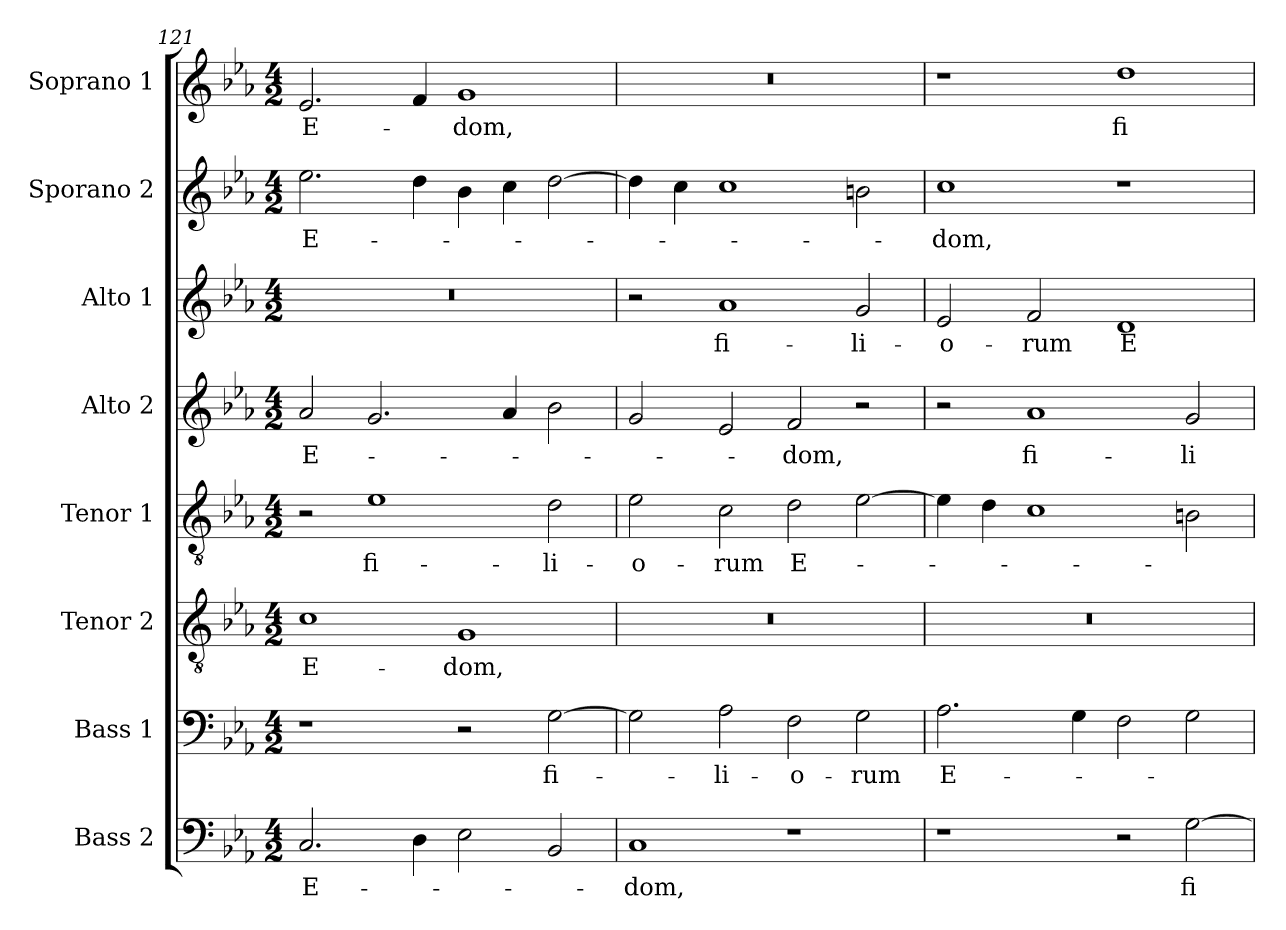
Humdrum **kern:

**kern	**text	**kern	**text	**kern	**text	**kern	**text	**kern	**text	**kern	**text	**kern	**text	**kern	**text
*part8	*part8	*part7	*part7	*part6	*part6	*part5	*part5	*part4	*part4	*part3	*part3	*part2	*part2	*part1	*part1
*staff8	*staff8	*staff7	*staff7	*staff6	*staff6	*staff5	*staff5	*staff4	*staff4	*staff3	*staff3	*staff2	*staff2	*staff1	*staff1
*I"Bass 2	*	*I"Bass 1	*	*I"Tenor 2	*	*I"Tenor 1	*	*I"Alto 2	*	*I"Alto 1	*	*I"Sporano 2	*	*I"Soprano 1	*
*I'B.	*	*I'B.	*	*I'T.	*	*I'T.	*	*I'A.	*	*I'A.	*	*I'S.	*	*I'S.	*
!!LO:PB:g=z
*clefF4	*	*clefF4	*	*clefGv2	*	*clefGv2	*	*clefG2	*	*clefG2	*	*clefG2	*	*clefG2	*
*	*	*	*	*ITrd7c12	*	*ITrd7c12	*	*	*	*	*	*	*	*	*
*k[b-e-a-]	*	*k[b-e-a-]	*	*k[b-e-a-]	*	*k[b-e-a-]	*	*k[b-e-a-]	*	*k[b-e-a-]	*	*k[b-e-a-]	*	*k[b-e-a-]	*
*E-:	*	*E-:	*	*E-:	*	*E-:	*	*E-:	*	*E-:	*	*E-:	*	*E-:	*
*M4/2	*	*M4/2	*	*M4/2	*	*M4/2	*	*M4/2	*	*M4/2	*	*M4/2	*	*M4/2	*
=121	=121	=121	=121	=121	=121	=121	=121	=121	=121	=121	=121	=121	=121	=121	=121
!	!LO:LY:b:color=#000000	!	!	!	!	!	!	!	!	!	!	!	!	!	!
!	!	!	!	!	!LO:LY:b:color=#000000	!	!	!	!	!	!	!	!	!	!
!	!	!	!	!	!	!	!	!	!LO:LY:b:color=#000000	!LO:N:vis=1	!	!	!	!	!
!	!	!	!	!	!	!	!	!	!	!	!	!	!LO:LY:b:color=#000000	!	!
!	!	!	!	!	!	!	!	!	!	!	!	!	!	!	!LO:LY:b:color=#000000
2.Ci/	E-	1r	.	1Ci	E-	2r	.	2a-i/	E-	0r	.	2.ee-i\	E-	2.e-i/	E-
!	!	!	!	!	!	!	!LO:LY:b:color=#000000	!	!	!	!	!	!	!	!
.	.	.	.	.	.	1E-i	fi-	2.gi/	.	.	.	.	.	.	.
4Di\	.	.	.	.	.	.	.	.	.	.	.	4ddi\	.	4fi/	.
!	!	!	!	!	!LO:LY:b:color=#000000	!	!	!	!	!	!	!	!	!	!
!	!	!	!	!	!	!	!	!	!	!	!	!	!	!	!LO:LY:b:color=#000000
2E-i\	.	2r	.	1GGi	-dom,	.	.	.	.	.	.	4b-i\	.	1gi	-dom,
.	.	.	.	.	.	.	.	4a-i/	.	.	.	4cci\	.	.	.
!	!	!	!LO:LY:b:color=#000000	!	!	!	!	!	!	!	!	!	!	!	!
!	!	!	!	!	!	!	!LO:LY:b:color=#000000	!	!	!	!	!	!	!	!
2BB-i/	.	[>2Gi\	fi-	.	.	2Di\	-li-	2b-i\	.	.	.	[>2ddi\	.	.	.
=122	=122	=122	=122	=122	=122	=122	=122	=122	=122	=122	=122	=122	=122	=122	=122
!	!LO:LY:b:color=#000000	!	!	!LO:N:vis=1	!	!	!	!	!	!	!	!	!	!	!
!	!	!	!	!	!	!	!LO:LY:b:color=#000000	!	!	!	!	!	!	!LO:N:vis=1	!
1Ci	-dom,	2Gi\]	.	0r	.	2E-i\	-o-	2gi/	.	2r	.	4ddi\]	.	0r	.
.	.	.	.	.	.	.	.	.	.	.	.	4cci\	.	.	.
!	!	!	!LO:LY:b:color=#000000	!	!	!	!	!	!	!	!	!	!	!	!
!	!	!	!	!	!	!	!LO:LY:b:color=#000000	!	!	!	!	!	!	!	!
!	!	!	!	!	!	!	!	!	!	!	!LO:LY:b:color=#000000	!	!	!	!
.	.	2A-i\	-li-	.	.	2Ci\	-rum	2e-i/	.	1a-i	fi-	1cci	.	.	.
!	!	!	!LO:LY:b:color=#000000	!	!	!	!	!	!	!	!	!	!	!	!
!	!	!	!	!	!	!	!LO:LY:b:color=#000000	!	!	!	!	!	!	!	!
!	!	!	!	!	!	!	!	!	!LO:LY:b:color=#000000	!	!	!	!	!	!
1r	.	2Fi\	-o-	.	.	2Di\	E-	2fi/	-dom,	.	.	.	.	.	.
!	!	!	!LO:LY:b:color=#000000	!	!	!	!	!	!	!	!	!	!	!	!
!	!	!	!	!	!	!	!	!	!	!	!LO:LY:b:color=#000000	!	!	!	!
.	.	2Gi\	-rum	.	.	[>2E-i\	.	2r	.	2gi/	-li-	2bni\	.	.	.
=123	=123	=123	=123	=123	=123	=123	=123	=123	=123	=123	=123	=123	=123	=123	=123
!	!	!	!LO:LY:b:color=#000000	!LO:N:vis=1	!	!	!	!	!	!	!	!	!	!	!
!	!	!	!	!	!	!	!	!	!	!	!LO:LY:b:color=#000000	!	!	!	!
!	!	!	!	!	!	!	!	!	!	!	!	!	!LO:LY:b:color=#000000	!	!
1r	.	2.A-i\	E-	0r	.	4E-i\]	.	2r	.	2e-i/	-o-	1cci	-dom,	1r	.
.	.	.	.	.	.	4Di\	.	.	.	.	.	.	.	.	.
!	!	!	!	!	!	!	!	!	!LO:LY:b:color=#000000	!	!	!	!	!	!
!	!	!	!	!	!	!	!	!	!	!	!LO:LY:b:color=#000000	!	!	!	!
.	.	.	.	.	.	1Ci	.	1a-i	fi-	2fi/	-rum	.	.	.	.
.	.	4Gi\	.	.	.	.	.	.	.	.	.	.	.	.	.
!	!	!	!	!	!	!	!	!	!	!	!LO:LY:b:color=#000000	!	!	!	!
!	!	!	!	!	!	!	!	!	!	!	!	!	!	!	!LO:LY:b:color=#000000
2r	.	2Fi\	.	.	.	.	.	.	.	1di	E-	1r	.	1ddi	fi-
!	!LO:LY:b:color=#000000	!	!	!	!	!	!	!	!	!	!	!	!	!	!
!	!	!	!	!	!	!	!	!	!LO:LY:b:color=#000000	!	!	!	!	!	!
[>2Gi\	fi-	2Gi\	.	.	.	2BBni\	.	2gi/	-li-	.	.	.	.	.	.
=	=	=	=	=	=	=	=	=	=	=	=	=	=	=	=
*-	*-	*-	*-	*-	*-	*-	*-	*-	*-	*-	*-	*-	*-	*-	*-
